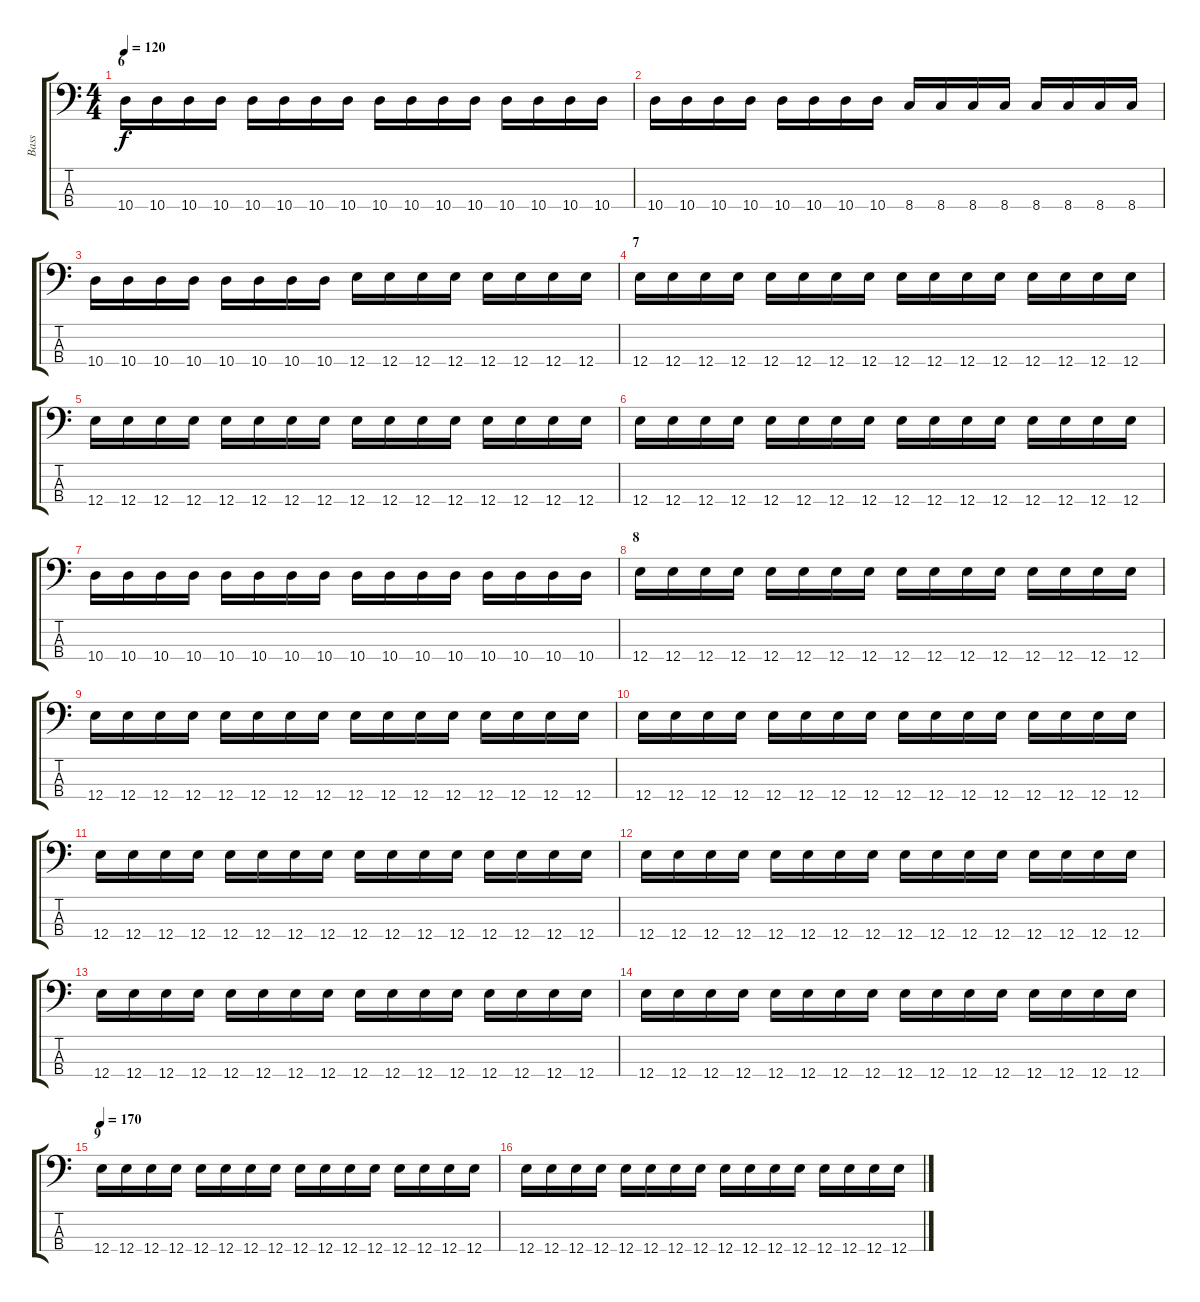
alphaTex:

\track ("Bass" "Bass") {instrument electricbasspick}
\staff {score tabs}
\tuning (G2 D2 A1 E1) {hide}
\ts (4 4)
\section ("" "6")
\tempo 120
\clef f4
\ks c
10.4.16{dy f} 10.4.16 10.4.16 10.4.16 10.4.16 10.4.16 10.4.16 10.4.16 10.4.16 10.4.16 10.4.16 10.4.16 10.4.16 10.4.16 10.4.16 10.4.16 |
10.4.16 10.4.16 10.4.16 10.4.16 10.4.16 10.4.16 10.4.16 10.4.16 8.4.16 8.4.16 8.4.16 8.4.16 8.4.16 8.4.16 8.4.16 8.4.16 |
10.4.16 10.4.16 10.4.16 10.4.16 10.4.16 10.4.16 10.4.16 10.4.16 12.4.16 12.4.16 12.4.16 12.4.16 12.4.16 12.4.16 12.4.16 12.4.16 |
\section ("" "7")
12.4.16 12.4.16 12.4.16 12.4.16 12.4.16 12.4.16 12.4.16 12.4.16 12.4.16 12.4.16 12.4.16 12.4.16 12.4.16 12.4.16 12.4.16 12.4.16 |
12.4.16 12.4.16 12.4.16 12.4.16 12.4.16 12.4.16 12.4.16 12.4.16 12.4.16 12.4.16 12.4.16 12.4.16 12.4.16 12.4.16 12.4.16 12.4.16 |
12.4.16 12.4.16 12.4.16 12.4.16 12.4.16 12.4.16 12.4.16 12.4.16 12.4.16 12.4.16 12.4.16 12.4.16 12.4.16 12.4.16 12.4.16 12.4.16 |
10.4.16 10.4.16 10.4.16 10.4.16 10.4.16 10.4.16 10.4.16 10.4.16 10.4.16 10.4.16 10.4.16 10.4.16 10.4.16 10.4.16 10.4.16 10.4.16 |
\section ("" "8")
12.4.16 12.4.16 12.4.16 12.4.16 12.4.16 12.4.16 12.4.16 12.4.16 12.4.16 12.4.16 12.4.16 12.4.16 12.4.16 12.4.16 12.4.16 12.4.16 |
12.4.16 12.4.16 12.4.16 12.4.16 12.4.16 12.4.16 12.4.16 12.4.16 12.4.16 12.4.16 12.4.16 12.4.16 12.4.16 12.4.16 12.4.16 12.4.16 |
12.4.16 12.4.16 12.4.16 12.4.16 12.4.16 12.4.16 12.4.16 12.4.16 12.4.16 12.4.16 12.4.16 12.4.16 12.4.16 12.4.16 12.4.16 12.4.16 |
12.4.16 12.4.16 12.4.16 12.4.16 12.4.16 12.4.16 12.4.16 12.4.16 12.4.16 12.4.16 12.4.16 12.4.16 12.4.16 12.4.16 12.4.16 12.4.16 |
12.4.16 12.4.16 12.4.16 12.4.16 12.4.16 12.4.16 12.4.16 12.4.16 12.4.16 12.4.16 12.4.16 12.4.16 12.4.16 12.4.16 12.4.16 12.4.16 |
12.4.16 12.4.16 12.4.16 12.4.16 12.4.16 12.4.16 12.4.16 12.4.16 12.4.16 12.4.16 12.4.16 12.4.16 12.4.16 12.4.16 12.4.16 12.4.16 |
12.4.16 12.4.16 12.4.16 12.4.16 12.4.16 12.4.16 12.4.16 12.4.16 12.4.16 12.4.16 12.4.16 12.4.16 12.4.16 12.4.16 12.4.16 12.4.16 |
\section ("" "9")
\tempo 170
12.4.16 12.4.16 12.4.16 12.4.16 12.4.16 12.4.16 12.4.16 12.4.16 12.4.16 12.4.16 12.4.16 12.4.16 12.4.16 12.4.16 12.4.16 12.4.16 |
12.4.16 12.4.16 12.4.16 12.4.16 12.4.16 12.4.16 12.4.16 12.4.16 12.4.16 12.4.16 12.4.16 12.4.16 12.4.16 12.4.16 12.4.16 12.4.16
